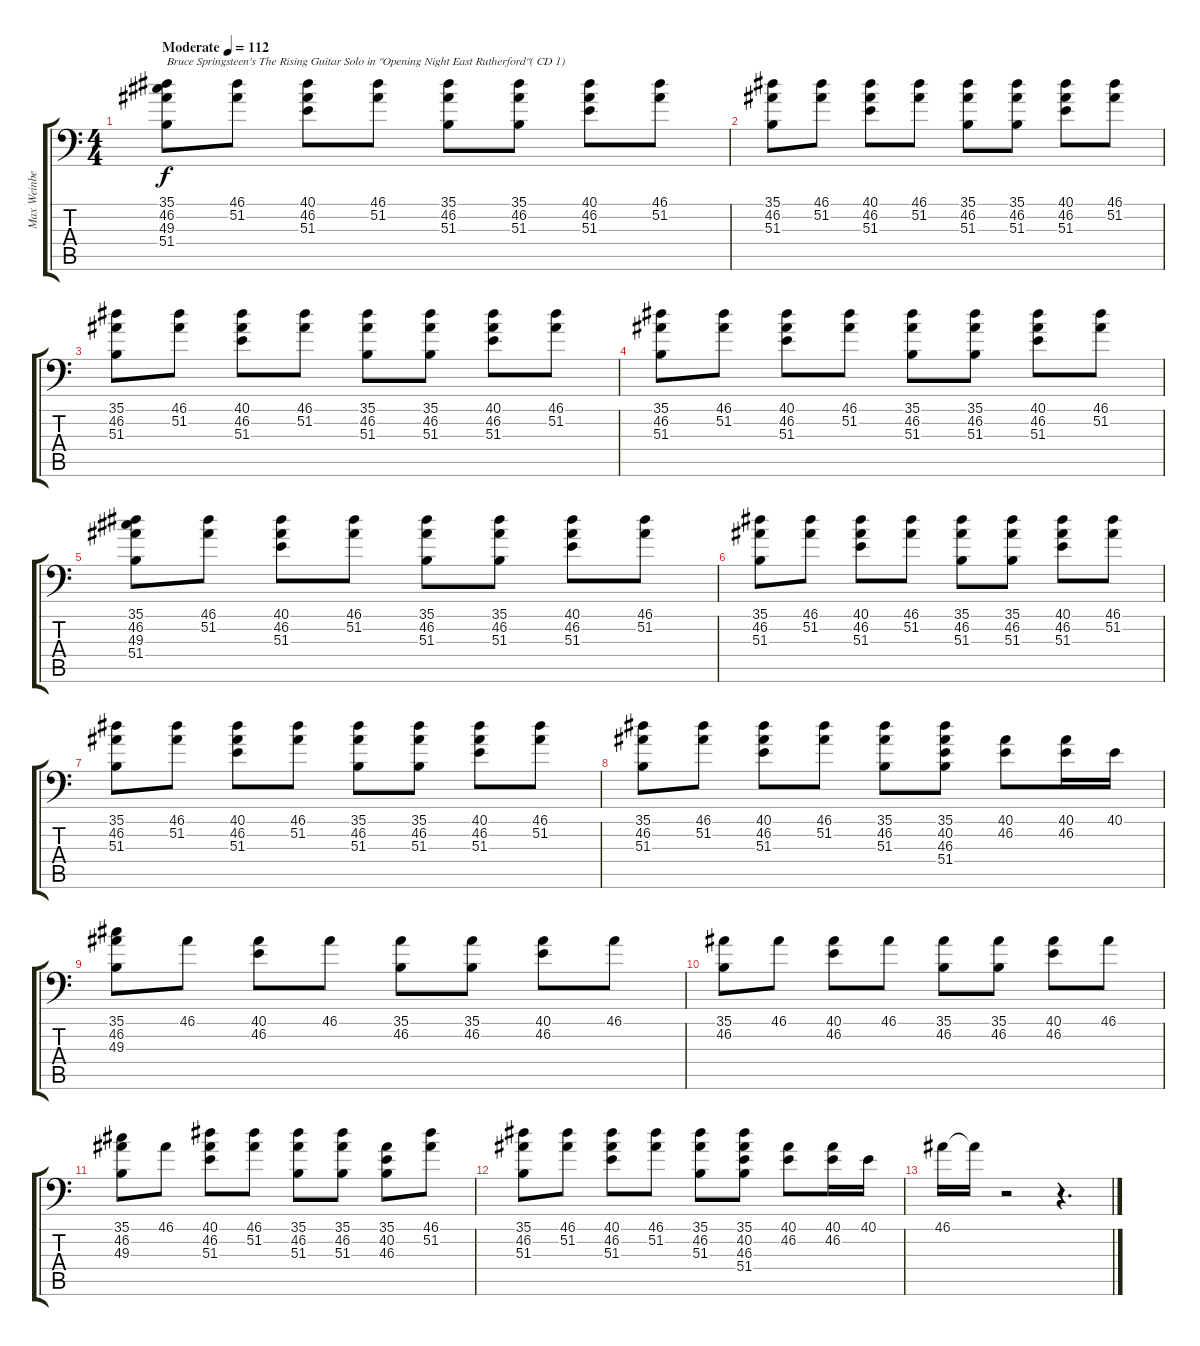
\track ("Max Weinberg (Drums)" "Max Weinbe") {instrument acousticgrandpiano}
\staff {score tabs}
\tuning (C-1 C-1 C-1 C-1 C-1 C-1) {hide}
\ts (4 4)
\tempo (112 "Moderate")
\clef f4
\ks c
(35.1 46.2 49.3 51.4).8{txt "Bruce Springsteen's The Rising Guitar Solo in \"Opening Night East Rutherford\"( CD 1)" dy f instrument acousticgrandpiano} (46.1 51.2).8 (40.1 46.2 51.3).8 (46.1 51.2).8 (35.1 46.2 51.3).8 (35.1 46.2 51.3).8 (40.1 46.2 51.3).8 (46.1 51.2).8 |
(35.1 46.2 51.3).8 (46.1 51.2).8 (40.1 46.2 51.3).8 (46.1 51.2).8 (35.1 46.2 51.3).8 (35.1 46.2 51.3).8 (40.1 46.2 51.3).8 (46.1 51.2).8 |
(35.1 46.2 51.3).8 (46.1 51.2).8 (40.1 46.2 51.3).8 (46.1 51.2).8 (35.1 46.2 51.3).8 (35.1 46.2 51.3).8 (40.1 46.2 51.3).8 (46.1 51.2).8 |
(35.1 46.2 51.3).8 (46.1 51.2).8 (40.1 46.2 51.3).8 (46.1 51.2).8 (35.1 46.2 51.3).8 (35.1 46.2 51.3).8 (40.1 46.2 51.3).8 (46.1 51.2).8 |
(35.1 46.2 49.3 51.4).8 (46.1 51.2).8 (40.1 46.2 51.3).8 (46.1 51.2).8 (35.1 46.2 51.3).8 (35.1 46.2 51.3).8 (40.1 46.2 51.3).8 (46.1 51.2).8 |
(35.1 46.2 51.3).8 (46.1 51.2).8 (40.1 46.2 51.3).8 (46.1 51.2).8 (35.1 46.2 51.3).8 (35.1 46.2 51.3).8 (40.1 46.2 51.3).8 (46.1 51.2).8 |
(35.1 46.2 51.3).8 (46.1 51.2).8 (40.1 46.2 51.3).8 (46.1 51.2).8 (35.1 46.2 51.3).8 (35.1 46.2 51.3).8 (40.1 46.2 51.3).8 (46.1 51.2).8 |
(35.1 46.2 51.3).8 (46.1 51.2).8 (40.1 46.2 51.3).8 (46.1 51.2).8 (35.1 46.2 51.3).8 (35.1 40.2 46.3 51.4).8 (40.1 46.2).8 (40.1 46.2).16 40.1.16 |
(35.1 46.2 49.3).8 46.1.8 (40.1 46.2).8 46.1.8 (35.1 46.2).8 (35.1 46.2).8 (40.1 46.2).8 46.1.8 |
(35.1 46.2).8 46.1.8 (40.1 46.2).8 46.1.8 (35.1 46.2).8 (35.1 46.2).8 (40.1 46.2).8 46.1.8 |
(35.1 46.2 49.3).8 46.1.8 (40.1 46.2 51.3).8 (46.1 51.2).8 (35.1 46.2 51.3).8 (35.1 46.2 51.3).8 (35.1 40.2 46.3).8 (46.1 51.2).8 |
(35.1 46.2 51.3).8 (46.1 51.2).8 (40.1 46.2 51.3).8 (46.1 51.2).8 (35.1 46.2 51.3).8 (35.1 40.2 46.3 51.4).8 (40.1 46.2).8 (40.1 46.2).16 40.1.16 |
46.1.16 46.1{t}.16 r.2 r.4{d}
